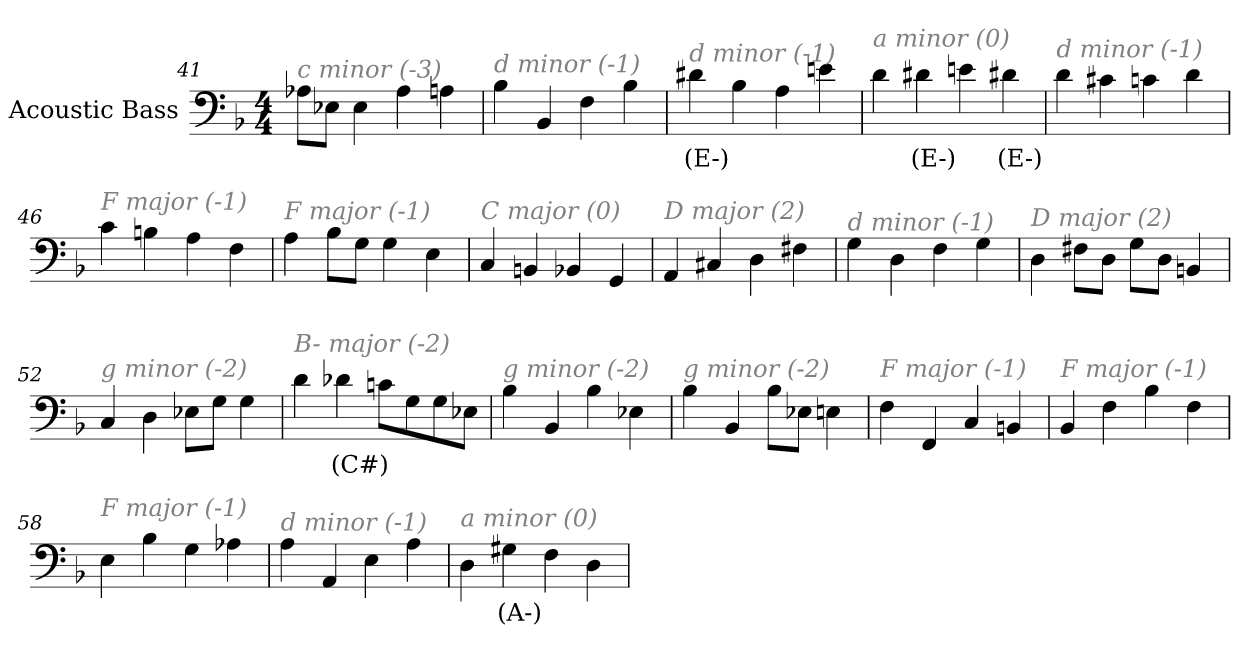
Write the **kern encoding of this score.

**kern	**text
*part1	*part1
*staff1	*staff1
*I"Acoustic Bass	*
*clefF4	*
*ITrd7c12	*
*k[b-]	*
*F:	*
*M4/4	*
=41	=41
!LO:TX:i:color=#808080:t=c minor (-3)	!
8AA-XL	.
8EE-XJ	.
4EE-	.
4AA-	.
4AAn	.
=42	=42
!LO:TX:i:color=#808080:t=d minor (-1)	!
4BB-	.
4BBB-	.
4FF	.
4BB-	.
=43	=43
!LO:TX:i:color=#808080:t=d minor (-1)	!
4D#Xi	(E-)
4BB-	.
4AA	.
4En	.
=44	=44
!LO:TX:i:color=#808080:t=a minor (0)	!
4D	.
4D#Xi	(E-)
4En	.
4D#Xi	(E-)
=45	=45
!LO:TX:i:color=#808080:t=d minor (-1)	!
4D	.
4C#X	.
4Cn	.
4D	.
=46	=46
!LO:TX:i:color=#808080:t=F major (-1)	!
4C	.
4BBn	.
4AA	.
4FF	.
=47	=47
!LO:TX:i:color=#808080:t=F major (-1)	!
4AA	.
8BB-L	.
8GGJ	.
4GG	.
4EE	.
=48	=48
!LO:TX:i:color=#808080:t=C major (0)	!
4CC	.
4BBBn	.
4BBB-X	.
4GGG	.
=49	=49
!LO:TX:i:color=#808080:t=D major (2)	!
4AAA	.
4CC#X	.
4DD	.
4FF#X	.
=50	=50
!LO:TX:i:color=#808080:t=d minor (-1)	!
4GG	.
4DD	.
4FF	.
4GG	.
=51	=51
!LO:TX:i:color=#808080:t=D major (2)	!
4DD	.
8FF#XL	.
8DDJ	.
8GGL	.
8DDJ	.
4BBBn	.
=52	=52
!LO:TX:i:color=#808080:t=g minor (-2)	!
4CC	.
4DD	.
8EE-XL	.
8GGJ	.
4GG	.
=53	=53
!LO:TX:i:color=#808080:t=B- major (-2)	!
4D	.
4D-Xi	(C#)
8CnL	.
8GG	.
8GG	.
8EE-XJ	.
=54	=54
!LO:TX:i:color=#808080:t=g minor (-2)	!
4BB-	.
4BBB-	.
4BB-	.
4EE-X	.
=55	=55
!LO:TX:i:color=#808080:t=g minor (-2)	!
4BB-	.
4BBB-	.
8BB-L	.
8EE-XJ	.
4EEn	.
=56	=56
!LO:TX:i:color=#808080:t=F major (-1)	!
4FF	.
4FFF	.
4CC	.
4BBBn	.
=57	=57
!LO:TX:i:color=#808080:t=F major (-1)	!
4BBB-	.
4FF	.
4BB-	.
4FF	.
=58	=58
!LO:TX:i:color=#808080:t=F major (-1)	!
4EE	.
4BB-	.
4GG	.
4AA-X	.
=59	=59
!LO:TX:i:color=#808080:t=d minor (-1)	!
4AA	.
4AAA	.
4EE	.
4AA	.
=60	=60
!LO:TX:i:color=#808080:t=a minor (0)	!
4DD	.
4GG#Xi	(A-)
4FF	.
4DD	.
=	=
*-	*-
